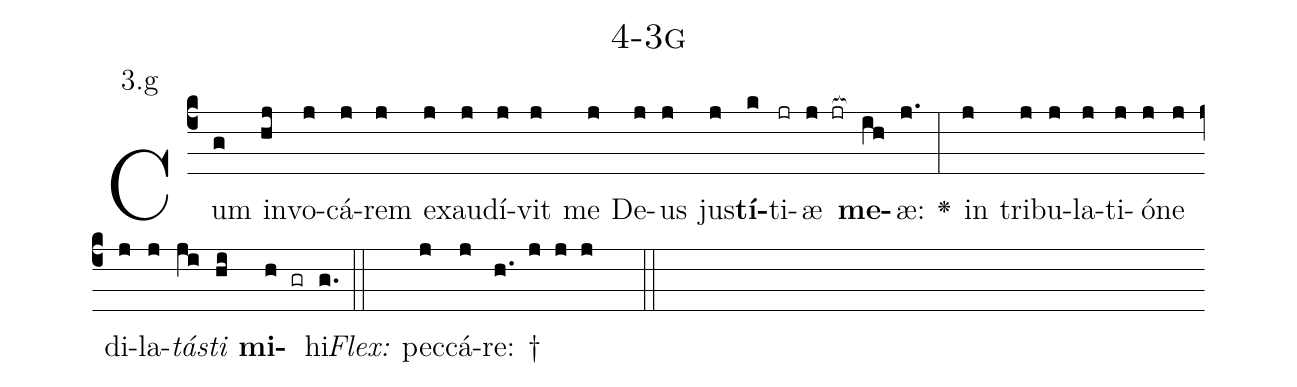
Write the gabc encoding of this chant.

name: 4-3g;
annotation: 3.g;
%%
(c4)Cum(g) in(hj)vo(j)cá(j)rem(j) ex(j)au(j)dí(j)vit(j) me(j) De(j)us(j) jus(j)<b>tí</b>(k)ti(jr)æ(j jr[ocb:1{]) <b>me</b>(ih[ocb:0}])æ:(j.) <v>\greheightstar</v>(:) in(j) tri(j)bu(j)la(j)ti(j)ó(j)ne(j) di(j)la(j)<i>tás</i>(ji)<i>ti</i>(hi) <b>mi</b>(h gr)hi.(g.) (::)
<i>Flex:</i>()  pec(j)cá(j)re: †(h. j j j  ::)

%E(j) u(j) o(ji) u(hi) a(h) e.(g.) (::)
